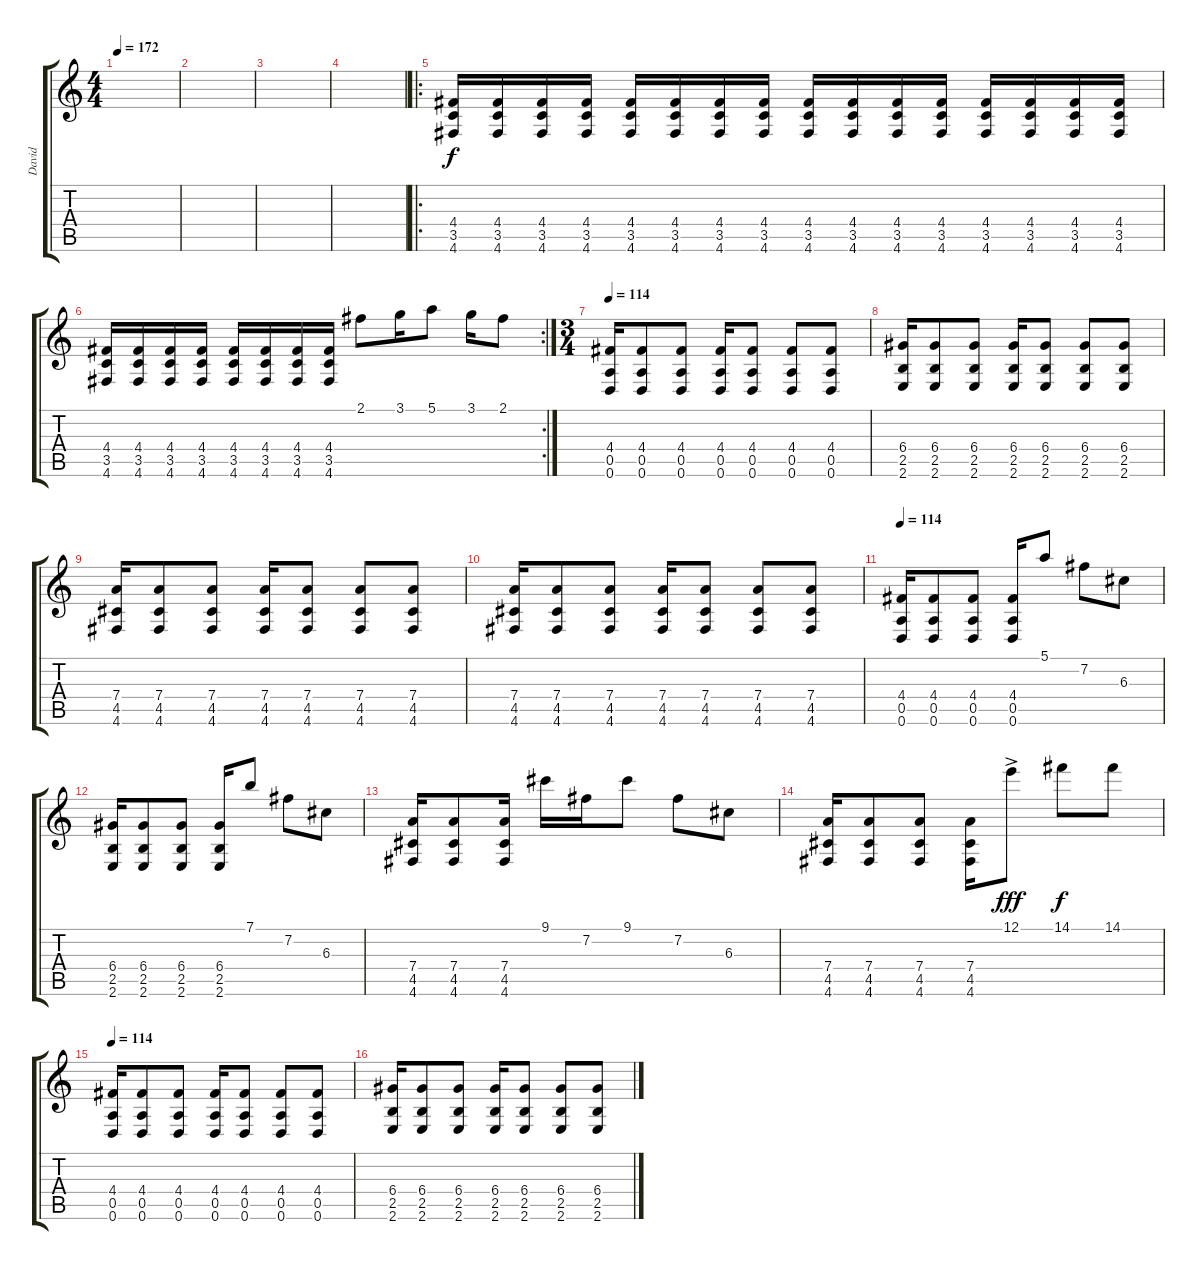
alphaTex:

\track ("David" "David") {instrument distortionguitar}
\staff {score tabs}
\tuning (E4 B3 G3 D3 A2 D2) {hide}
\ts (4 4)
\tempo 172
\clef g2
\ks c
|
|
|
|
\ro
(4.4 3.5 4.6).16 (4.4 3.5 4.6).16 (4.4 3.5 4.6).16 (4.4 3.5 4.6).16 (4.4 3.5 4.6).16 (4.4 3.5 4.6).16 (4.4 3.5 4.6).16 (4.4 3.5 4.6).16 (4.4 3.5 4.6).16 (4.4 3.5 4.6).16 (4.4 3.5 4.6).16 (4.4 3.5 4.6).16 (4.4 3.5 4.6).16 (4.4 3.5 4.6).16 (4.4 3.5 4.6).16 (4.4 3.5 4.6).16 |
\rc 2
(4.4 3.5 4.6).16 (4.4 3.5 4.6).16 (4.4 3.5 4.6).16 (4.4 3.5 4.6).16 (4.4 3.5 4.6).16 (4.4 3.5 4.6).16 (4.4 3.5 4.6).16 (4.4 3.5 4.6).16 2.1.8 3.1.16 5.1.8 3.1.16 2.1.8 |
\ts (3 4)
\tempo 114
(4.4 0.5 0.6).16 (4.4 0.5 0.6).8 (4.4 0.5 0.6).8 (4.4 0.5 0.6).16 (4.4 0.5 0.6).8 (4.4 0.5 0.6).8 (4.4 0.5 0.6).8 |
(6.4 2.5 2.6).16 (6.4 2.5 2.6).8 (6.4 2.5 2.6).8 (6.4 2.5 2.6).16 (6.4 2.5 2.6).8 (6.4 2.5 2.6).8 (6.4 2.5 2.6).8 |
(7.4 4.5 4.6).16 (7.4 4.5 4.6).8 (7.4 4.5 4.6).8 (7.4 4.5 4.6).16 (7.4 4.5 4.6).8 (7.4 4.5 4.6).8 (7.4 4.5 4.6).8 |
(7.4 4.5 4.6).16 (7.4 4.5 4.6).8 (7.4 4.5 4.6).8 (7.4 4.5 4.6).16 (7.4 4.5 4.6).8 (7.4 4.5 4.6).8 (7.4 4.5 4.6).8 |
\tempo 114
(4.4 0.5 0.6).16 (4.4 0.5 0.6).8 (4.4 0.5 0.6).8 (4.4 0.5 0.6).16 5.1.8 7.2.8 6.3.8 |
(6.4 2.5 2.6).16 (6.4 2.5 2.6).8 (6.4 2.5 2.6).8 (6.4 2.5 2.6).16 7.1.8 7.2.8 6.3.8 |
(7.4 4.5 4.6).16 (7.4 4.5 4.6).8 (7.4 4.5 4.6).16 9.1.16 7.2.16 9.1.8 7.2.8 6.3.8 |
(7.4 4.5 4.6).16 (7.4 4.5 4.6).8 (7.4 4.5 4.6).8 (7.4 4.5 4.6).16 12.1{ac}.8{dy fff} 14.1.8{dy f} 14.1.8 |
\tempo 114
(4.4 0.5 0.6).16 (4.4 0.5 0.6).8 (4.4 0.5 0.6).8 (4.4 0.5 0.6).16 (4.4 0.5 0.6).8 (4.4 0.5 0.6).8 (4.4 0.5 0.6).8 |
(6.4 2.5 2.6).16 (6.4 2.5 2.6).8 (6.4 2.5 2.6).8 (6.4 2.5 2.6).16 (6.4 2.5 2.6).8 (6.4 2.5 2.6).8 (6.4 2.5 2.6).8
